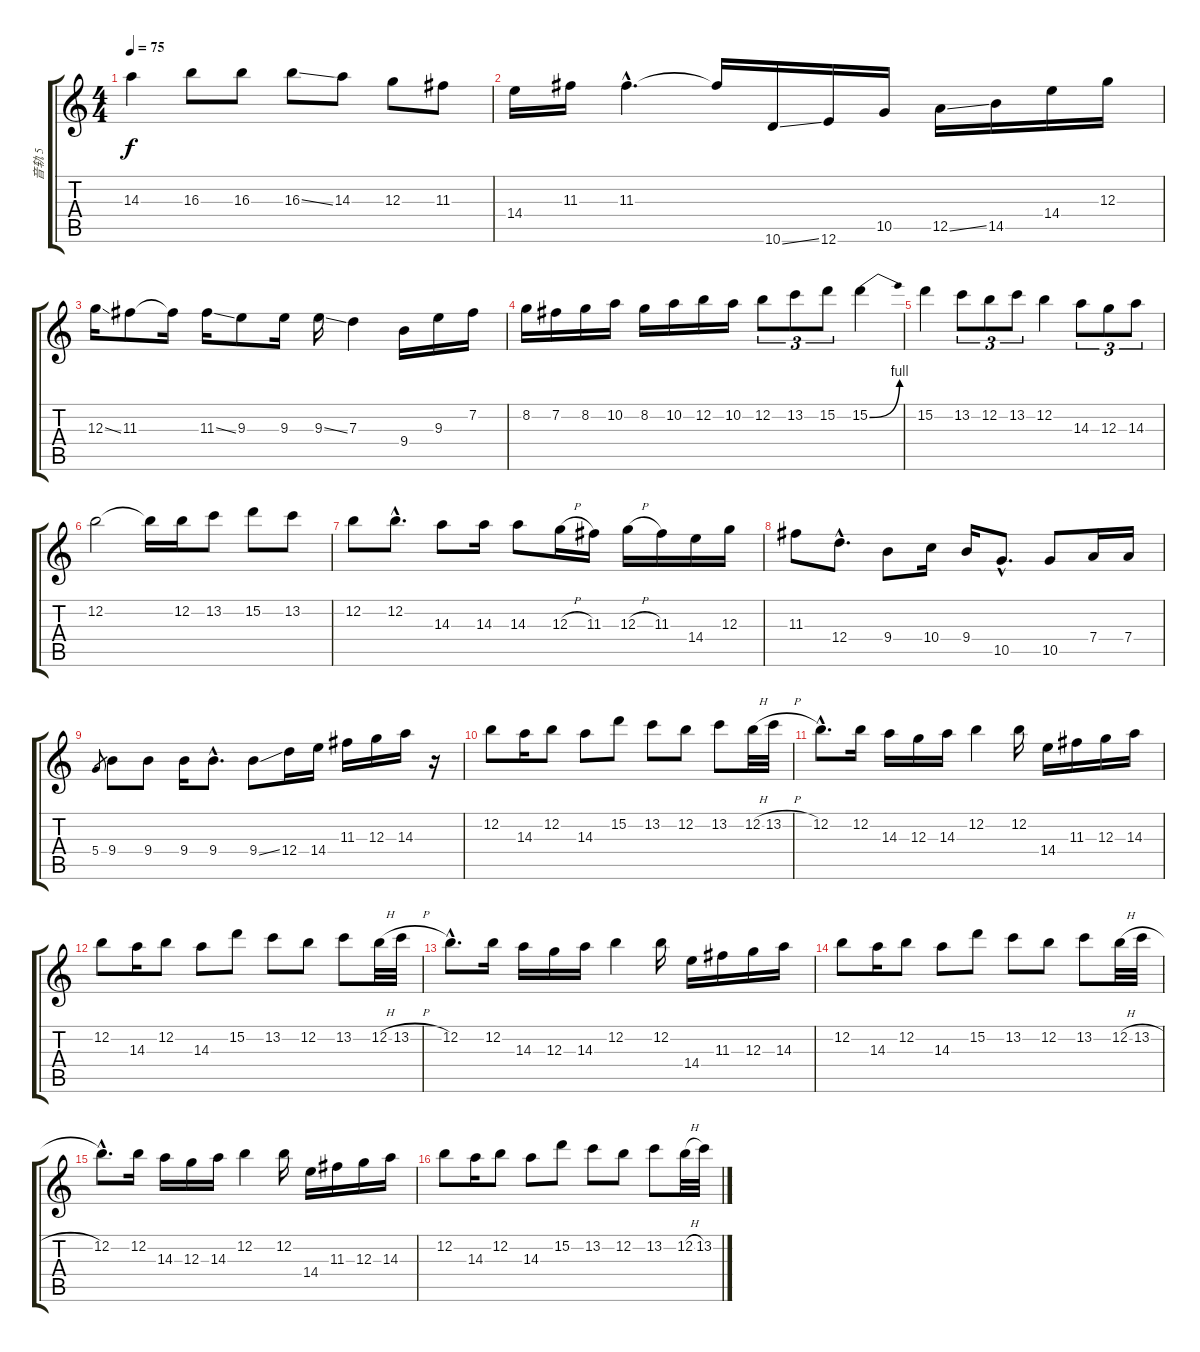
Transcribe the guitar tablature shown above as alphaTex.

\track ("音轨 5" "音轨 5") {instrument overdrivenguitar}
\staff {score tabs}
\tuning (E4 B3 G3 D3 A2 E2) {hide}
\ts (4 4)
\tempo 75
\clef g2
\ks c
14.3{t}.4{dy f} 16.3.8 16.3.8 16.3{ss}.8 14.3.8 12.3.8 11.3.8 |
14.4.16 11.3.16 11.3{hac}.4{d} 11.3{t}.16 10.6{ss}.16 12.6.16 10.5.16 12.5{ss}.16 14.5.16 14.4.16 12.3.16 |
12.3{ss}.16 11.3.8 11.3{t}.16 11.3{ss}.16 9.3.8 9.3.16 9.3{ss}.16 7.3.4 9.4.16 9.3.16 7.2.16 |
8.2.16 7.2.16 8.2.16 10.2.16 8.2.16 10.2.16 12.2.16 10.2.16 12.2.8{tu (3 2)} 13.2.8{tu (3 2)} 15.2.8{tu (3 2)} 15.2{be (bend 0 0 60 4)}.4 |
15.2.4 13.2.8{tu (3 2)} 12.2.8{tu (3 2)} 13.2.8{tu (3 2)} 12.2.4 14.3.8{tu (3 2)} 12.3.8{tu (3 2)} 14.3.8{tu (3 2)} |
12.2.2 12.2{t}.16 12.2.16 13.2.8 15.2.8 13.2.8 |
12.2.8 12.2{hac}.8{d} 14.3.8 14.3.16 14.3.8 12.3{h}.16 11.3.16 12.3{h}.16 11.3.16 14.4.16 12.3.16 |
11.3.8 12.4{hac}.8{d} 9.4.8 10.4.16 9.4.16 10.5{hac}.8{d} 10.5.8 7.4.16 7.4.16 |
5.4.8{gr} 9.4.8 9.4.8 9.4.16 9.4{hac}.8{d} 9.4{ss}.8 12.4.16 14.4.16 11.3.16 12.3.16 14.3.16 r.16 |
12.2.8 14.3.16 12.2.8 14.3.8 15.2.8 13.2.8 12.2.8 13.2.8 12.2{h}.32 13.2{h}.32 |
12.2{hac}.8{d} 12.2.16 14.3.16 12.3.16 14.3.16 12.2.4 12.2.16 14.4.16 11.3.16 12.3.16 14.3.16 |
12.2.8 14.3.16 12.2.8 14.3.8 15.2.8 13.2.8 12.2.8 13.2.8 12.2{h}.32 13.2{h}.32 |
12.2{hac}.8{d} 12.2.16 14.3.16 12.3.16 14.3.16 12.2.4 12.2.16 14.4.16 11.3.16 12.3.16 14.3.16 |
12.2.8 14.3.16 12.2.8 14.3.8 15.2.8 13.2.8 12.2.8 13.2.8 12.2{h}.32 13.2{h}.32 |
12.2{hac}.8{d} 12.2.16 14.3.16 12.3.16 14.3.16 12.2.4 12.2.16 14.4.16 11.3.16 12.3.16 14.3.16 |
12.2.8 14.3.16 12.2.8 14.3.8 15.2.8 13.2.8 12.2.8 13.2.8 12.2{h}.32 13.2{h}.32
